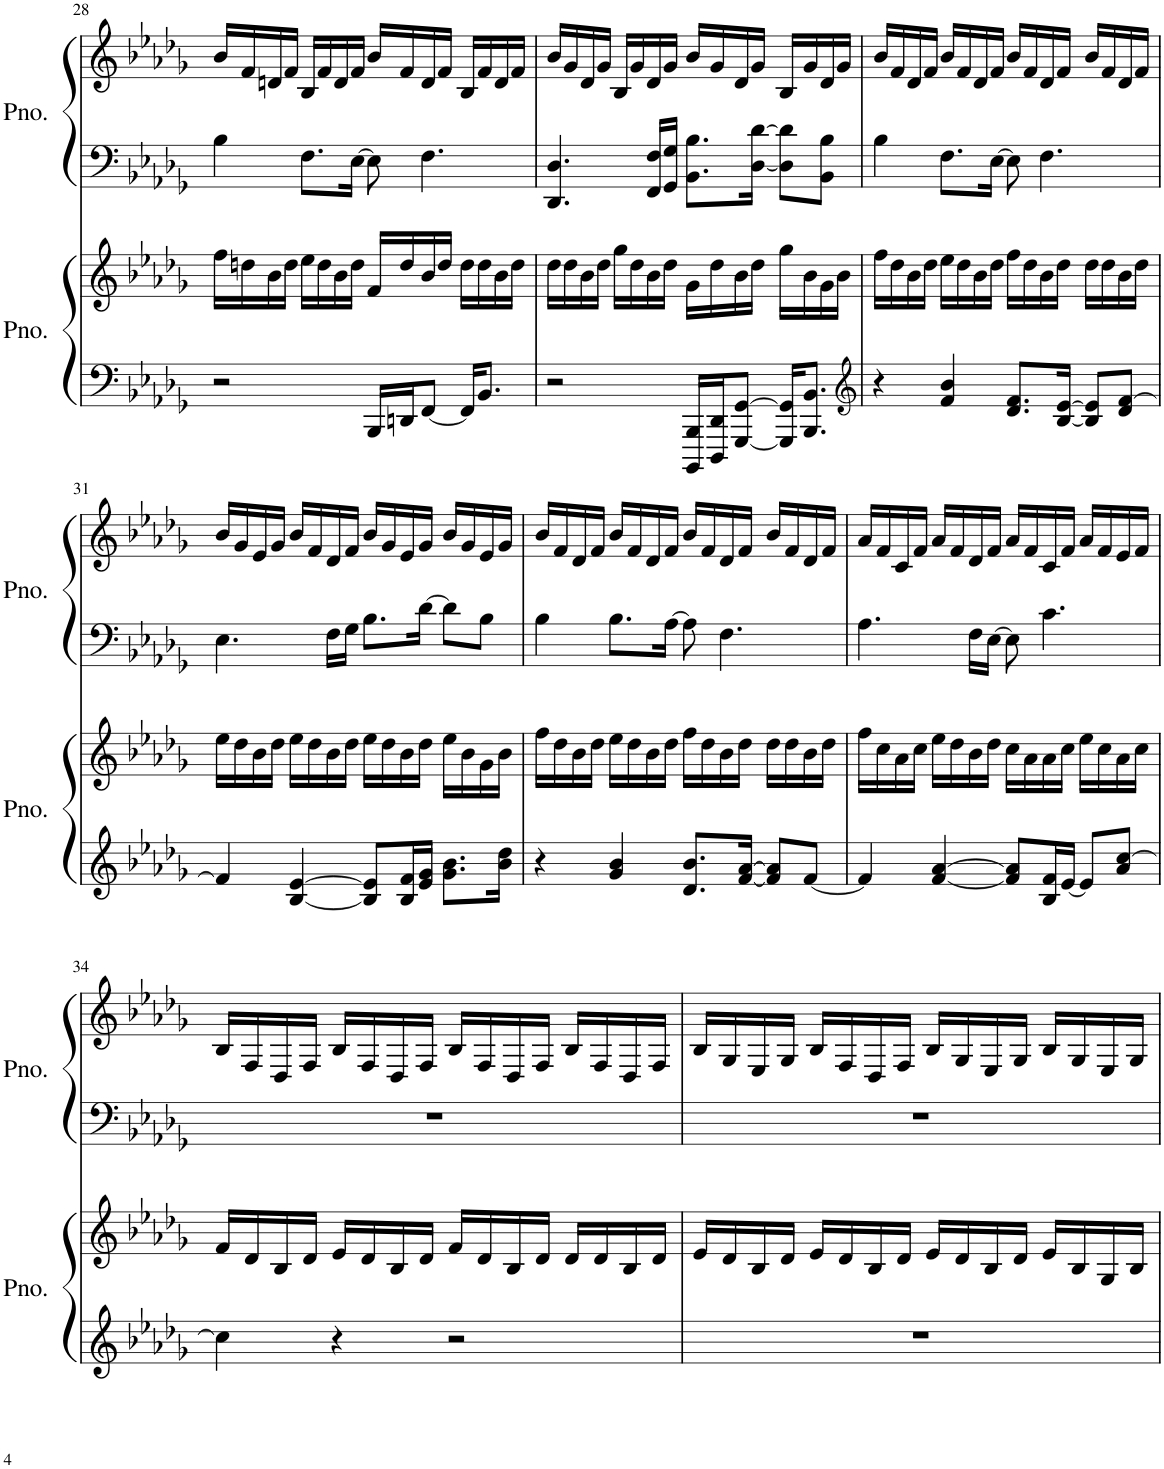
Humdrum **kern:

**kern	**kern	**kern	**kern
*part2	*part2	*part1	*part1
*staff4	*staff3	*staff2	*staff1
*I"Piano	*	*I"Piano	*
*I'Pno.	*	*I'Pno.	*
!!LO:PB:g=z
*clefF4	*clefG2	*clefF4	*clefG2
*k[b-e-a-d-g-]	*k[b-e-a-d-g-]	*k[b-e-a-d-g-]	*k[b-e-a-d-g-]
*M4/4	*M4/4	*M4/4	*M4/4
=28	=28	=28	=28
2r	16ff\LL	4B-\	16b-/LL
.	16ddn\	.	16f/
.	16b-\	.	16dn/
.	16dd\JJ	.	16f/JJ
.	16ee-\LL	8.F\L	16B-/LL
.	16dd\	.	16f/
.	16b-\	.	16d/
.	16dd\JJ	[16E-\Jk	16f/JJ
16BBB-/LL	16f/LL	8E-\]	16b-/LL
16DDn/J	16dd/	.	16f/
[8FF/J	16b-/	4.F\	16d/
.	16dd/JJ	.	16f/JJ
16FF/KL]	16dd\LL	.	16B-/LL
8.BB-/J	16dd\	.	16f/
.	16b-\	.	16d/
.	16dd\JJ	.	16f/JJ
=29	=29	=29	=29
2r	16dd-\LL	4.DD-/ 4.D-/	16b-/LL
.	16dd-\	.	16g-/
.	16b-\	.	16d-/
.	16dd-\JJ	.	16g-/JJ
.	16gg-\LL	.	16B-/LL
.	16dd-\	.	16g-/
.	16b-\	16FF/ 16F/LL	16d-/
.	16dd-\JJ	16GG-/ 16G-/JJ	16g-/JJ
16BBBB-/ 16BBB-/LL	16g-\LL	8.BB-\ 8.B-\L	16b-/LL
16DDD-/ 16DD-/J	16dd-\	.	16g-/
[8GGG-/ [8GG-/J	16b-\	.	16d-/
.	16dd-\JJ	[16D-\ [16d-\Jk	16g-/JJ
16GGG-/] 16GG-/]KL	16gg-\LL	8D-\] 8d-\]L	16B-/LL
8.BBB-/ 8.BB-/J	16b-\	.	16g-/
.	16g-\	8BB-\ 8B-\J	16d-/
.	16b-\JJ	.	16g-/JJ
=30	=30	=30	=30
*clefG2	*	*	*
4r	16ff\LL	4B-\	16b-/LL
.	16dd-\	.	16f/
.	16b-\	.	16d-/
.	16dd-\JJ	.	16f/JJ
4f/ 4b-/	16ee-\LL	8.F\L	16b-/LL
.	16dd-\	.	16f/
.	16b-\	.	16d-/
.	16dd-\JJ	[16E-\Jk	16f/JJ
8.d-/ 8.f/L	16ff\LL	8E-\]	16b-/LL
.	16dd-\	.	16f/
.	16b-\	4.F\	16d-/
[16B-/ [16e-/Jk	16dd-\JJ	.	16f/JJ
8B-/] 8e-/]L	16dd-\LL	.	16b-/LL
.	16dd-\	.	16f/
8d-/ [8f/J	16b-\	.	16d-/
.	16dd-\JJ	.	16f/JJ
!!LO:LB:g=z
=31	=31	=31	=31
4f/]	16ee-\LL	4.E-\	16b-/LL
.	16dd-\	.	16g-/
.	16b-\	.	16e-/
.	16dd-\JJ	.	16g-/JJ
[4B-/ [4e-/	16ee-\LL	.	16b-/LL
.	16dd-\	.	16f/
.	16b-\	16F\LL	16d-/
.	16dd-\JJ	16G-\JJ	16f/JJ
8B-/] 8e-/]L	16ee-\LL	8.B-\L	16b-/LL
.	16dd-\	.	16g-/
16B-/ 16f/L	16b-\	.	16e-/
16e-/ 16g-/JJ	16dd-\JJ	[16d-\Jk	16g-/JJ
8.g-\ 8.b-\L	16ee-\LL	8d-\L]	16b-/LL
.	16b-\	.	16g-/
.	16g-\	8B-\J	16e-/
16b-\ 16dd-\Jk	16b-\JJ	.	16g-/JJ
=32	=32	=32	=32
4r	16ff\LL	4B-\	16b-/LL
.	16dd-\	.	16f/
.	16b-\	.	16d-/
.	16dd-\JJ	.	16f/JJ
4g-/ 4b-/	16ee-\LL	8.B-\L	16b-/LL
.	16dd-\	.	16f/
.	16b-\	.	16d-/
.	16dd-\JJ	[16A-\Jk	16f/JJ
8.d-/ 8.b-/L	16ff\LL	8A-\]	16b-/LL
.	16dd-\	.	16f/
.	16b-\	4.F\	16d-/
[16f/ [16a-/Jk	16dd-\JJ	.	16f/JJ
8f/] 8a-/]L	16dd-\LL	.	16b-/LL
.	16dd-\	.	16f/
[8f/J	16b-\	.	16d-/
.	16dd-\JJ	.	16f/JJ
=33	=33	=33	=33
4f/]	16ff\LL	4.A-\	16a-/LL
.	16cc\	.	16f/
.	16a-\	.	16c/
.	16cc\JJ	.	16f/JJ
[4f/ [4a-/	16ee-\LL	.	16a-/LL
.	16dd-\	.	16f/
.	16b-\	16F\LL	16d-/
.	16dd-\JJ	[16E-\JJ	16f/JJ
8f/] 8a-/]L	16cc\LL	8E-\]	16a-/LL
.	16a-\	.	16f/
16B-/ 16f/L	16a-\	4.c\	16c/
[16e-/JJ	16cc\JJ	.	16f/JJ
8e-/L]	16ee-\LL	.	16a-/LL
.	16cc\	.	16f/
8a-/ [8cc/J	16a-\	.	16e-/
.	16cc\JJ	.	16f/JJ
!!LO:LB:g=z
=34	=34	=34	=34
4cc\]	16f/LL	1r	16B-/LL
.	16d-/	.	16F/
.	16B-/	.	16D-/
.	16d-/JJ	.	16F/JJ
4r	16e-/LL	.	16B-/LL
.	16d-/	.	16F/
.	16B-/	.	16D-/
.	16d-/JJ	.	16F/JJ
2r	16f/LL	.	16B-/LL
.	16d-/	.	16F/
.	16B-/	.	16D-/
.	16d-/JJ	.	16F/JJ
.	16d-/LL	.	16B-/LL
.	16d-/	.	16F/
.	16B-/	.	16D-/
.	16d-/JJ	.	16F/JJ
=35	=35	=35	=35
1r	16e-/LL	1r	16B-/LL
.	16d-/	.	16G-/
.	16B-/	.	16E-/
.	16d-/JJ	.	16G-/JJ
.	16e-/LL	.	16B-/LL
.	16d-/	.	16F/
.	16B-/	.	16D-/
.	16d-/JJ	.	16F/JJ
.	16e-/LL	.	16B-/LL
.	16d-/	.	16G-/
.	16B-/	.	16E-/
.	16d-/JJ	.	16G-/JJ
.	16e-/LL	.	16B-/LL
.	16B-/	.	16G-/
.	16G-/	.	16E-/
.	16B-/JJ	.	16G-/JJ
=	=	=	=
*-	*-	*-	*-
